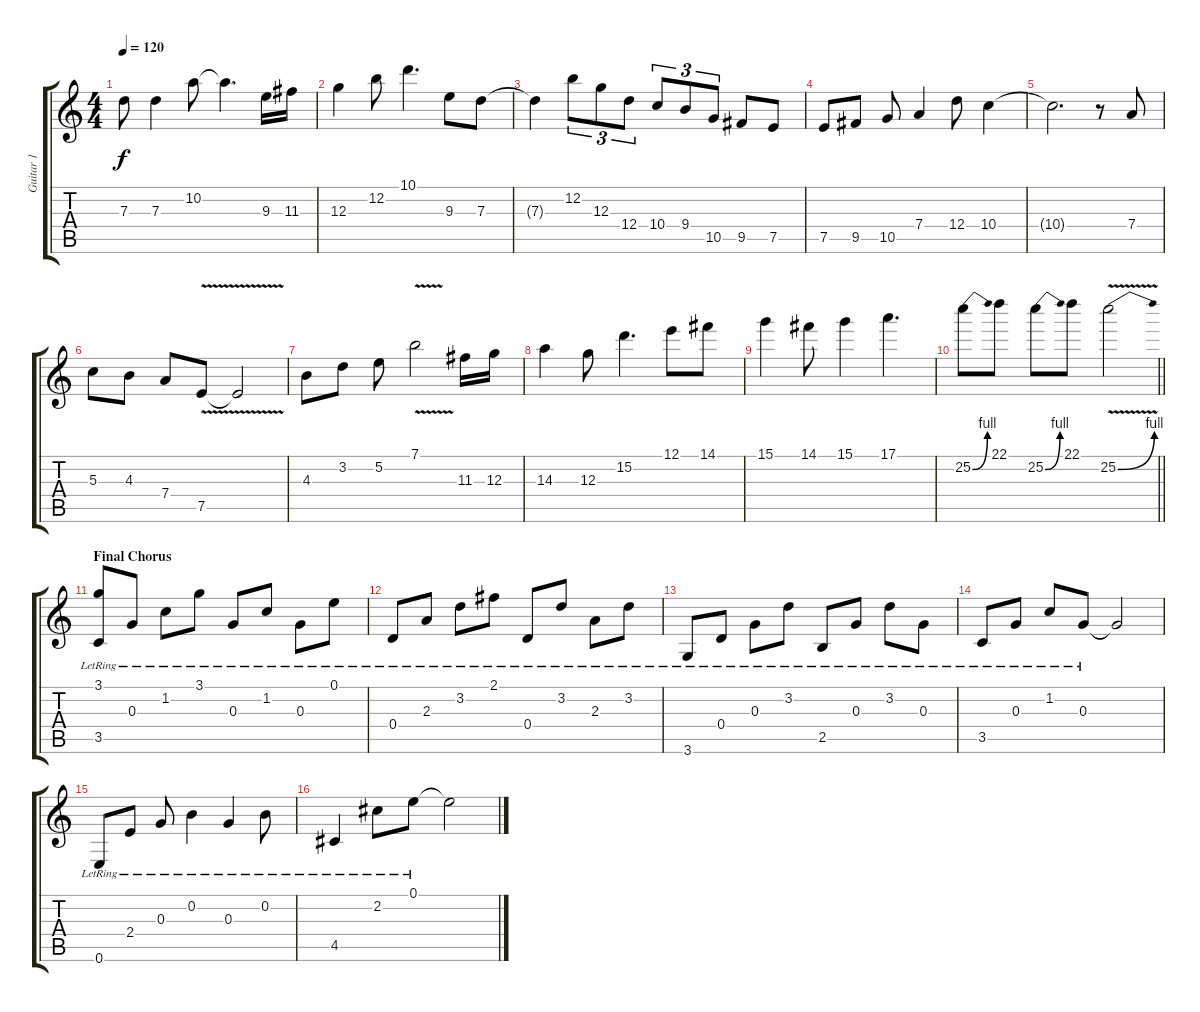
\track ("Guitar 1" "Guitar 1") {instrument acousticguitarsteel}
\staff {score tabs}
\tuning (E4 B3 G3 D3 A2 E2) {hide}
\ts (4 4)
\tempo 120
\clef g2
\ks c
7.3{t}.8{dy f} 7.3.4 10.2.8 10.2{t}.4{d} 9.3.16 11.3.16 |
12.3.4 12.2.8 10.1.4{d} 9.3.8 7.3.8 |
7.3{t}.4 12.2.8{tu (3 2)} 12.3.8{tu (3 2)} 12.4.8{tu (3 2)} 10.4.8{tu (3 2)} 9.4.8{tu (3 2)} 10.5.8{tu (3 2)} 9.5.8 7.5.8 |
7.5.8 9.5.8 10.5.8 7.4.4 12.4.8 10.4.4 |
10.4{t}.2{d} r.8 7.4.8 |
5.3.8 4.3.8 7.4.8 7.5{v}.8 7.5{t}.2 |
4.3.8 3.2.8 5.2.8 7.1{v}.2 11.3.16 12.3.16 |
14.3.4 12.3.8 15.2.4{d} 12.1.8 14.1.8 |
15.1.4 14.1.8 15.1.4 17.1.4{d} |
\barLineRight lightlight
25.2{be (bend 0 0 60 4)}.8 22.1.8 25.2{be (bend 0 0 60 4)}.8 22.1.8 25.2{be (bend 0 0 60 4) v}.2 |
\section ("" "Final Chorus")
(3.1{lr} 3.5{lr}).8{instrument acousticguitarsteel} 0.3{lr}.8 1.2{lr}.8 3.1{lr}.8 0.3{lr}.8 1.2{lr}.8 0.3{lr}.8 0.1{lr}.8 |
0.4{lr}.8 2.3{lr}.8 3.2{lr}.8 2.1{lr}.8 0.4{lr}.8 3.2{lr}.8 2.3{lr}.8 3.2{lr}.8 |
3.6{lr}.8 0.4{lr}.8 0.3{lr}.8 3.2{lr}.8 2.5{lr}.8 0.3{lr}.8 3.2{lr}.8 0.3{lr}.8 |
3.5{lr}.8 0.3{lr}.8 1.2{lr}.8 0.3{lr}.8 0.3{t}.2 |
0.6{lr}.8 2.4{lr}.8 0.3{lr}.8 0.2{lr}.4 0.3{lr}.4 0.2{lr}.8 |
4.5{lr}.4 2.2{lr}.8 0.1{lr}.8 0.1{t}.2
